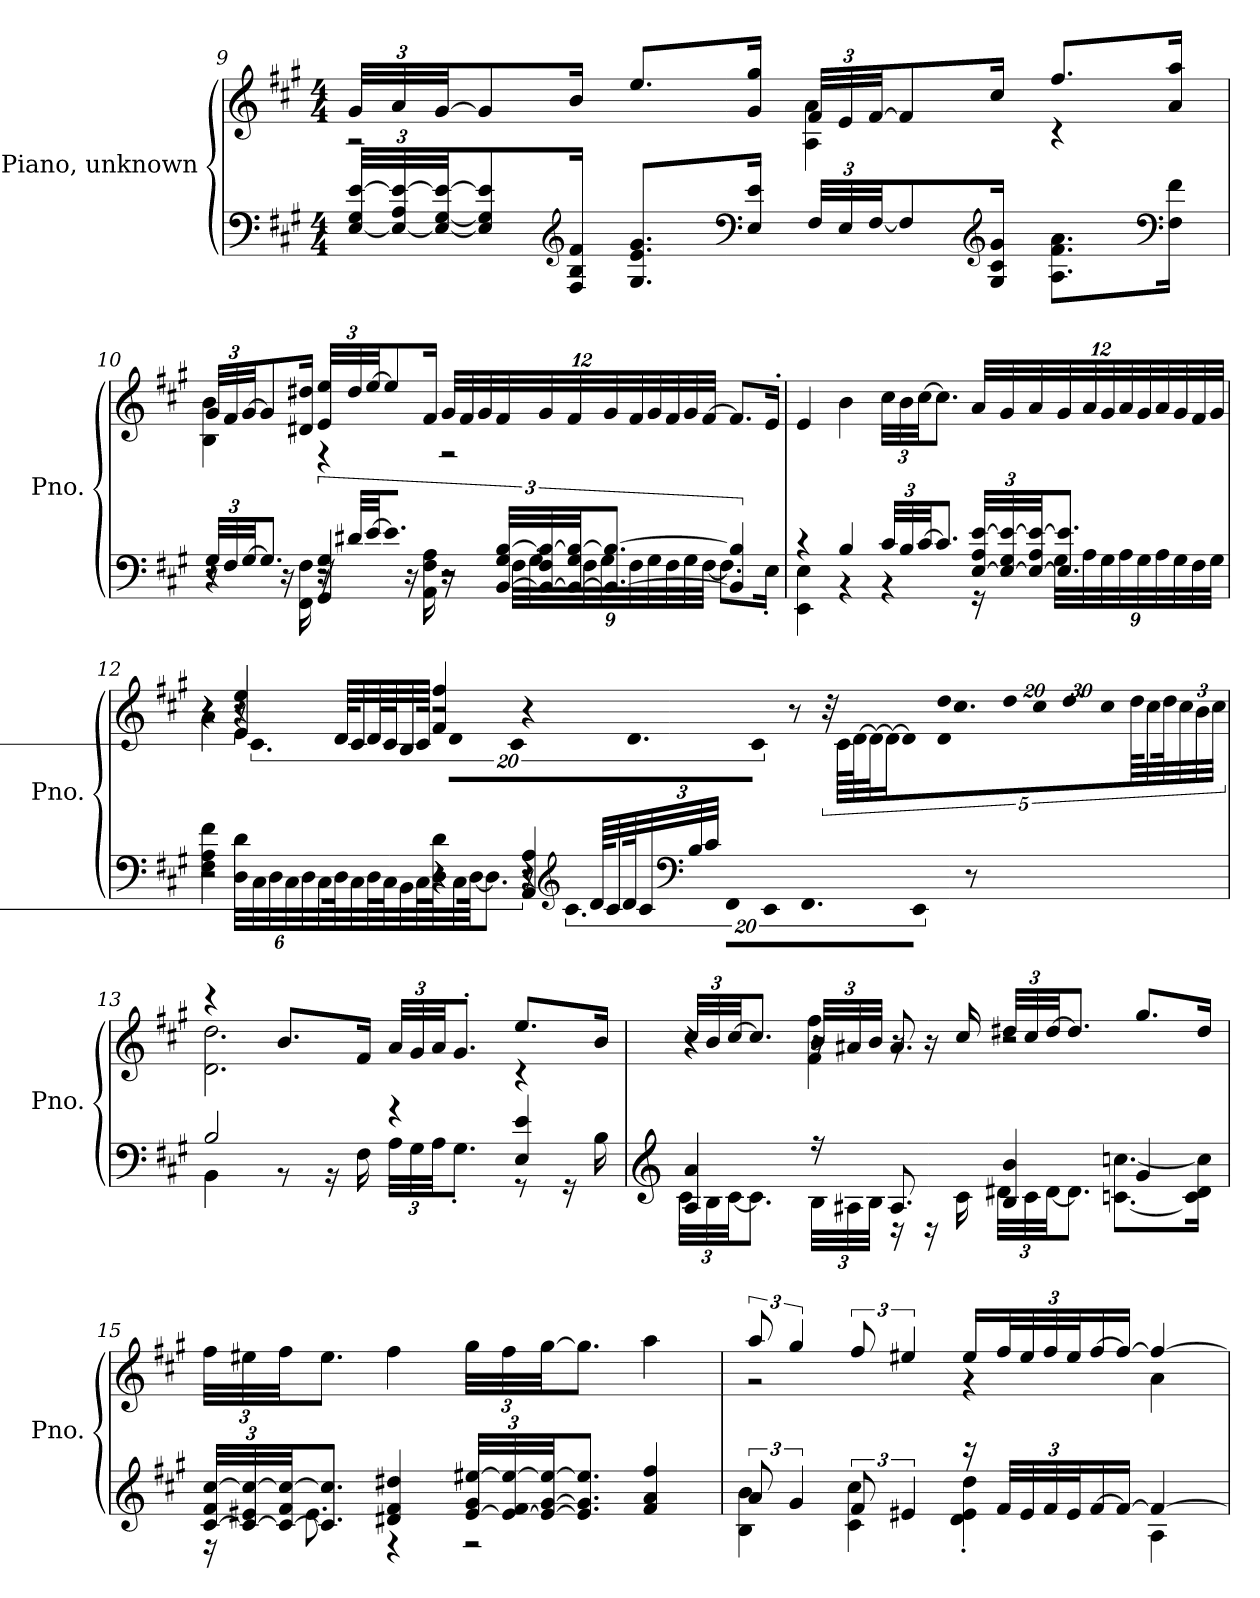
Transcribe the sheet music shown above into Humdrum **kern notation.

**kern	**kern
*part1	*part1
*staff2	*staff1
*I"Piano, unknown	*
*I'Pno.	*
!!LO:LB:g=z
*clefF4	*clefG2
*k[f#c#g#]	*k[f#c#g#]
*M4/4	*M4/4
*Xbrackettup	*Xbrackettup
=9	=9
*	*^
[48E/ 48G#/ [48e/LLL	48g#/LLL	2r
48E/_ 48A/ 48e/_	48a/	.
48E/_ [48G#/ 48e/_JJ	[48g#/JJ	.
8E/] 8G#/] 8e/]	8g#/]	.
*clefG2	*	*
16F#/ 16B/ 16f#/Jk	16b/Jk	.
8.G#/ 8.e/ 8.g#/L	8.ee/L	.
*clefF4	*	*
16E/ 16e/Jk	16g#/ 16gg#/Jk	.
48F#/LLL	48f#/LLL	4A\ 4a\
48E/	48e/	.
[48F#/JJ	[48f#/JJ	.
8F#/]	8f#/]	.
*clefG2	*	*
16G#/ 16c#/ 16g#/Jk	16cc#/Jk	.
8.A\ 8.f#\ 8.a\L	8.ff#/L	4r
*clefF4	*	*
16F#\ 16f#\Jk	16a/ 16aa/Jk	.
!!LO:PB:g=z	!!
=10	=10	=10
*^	*	*
*	*^	*	*
48G#/LLL	8r	4r	48g#/LLL	4B\ 4b\
48F#/	.	.	48f#/	.
[48G#/JJ	.	.	[48g#/JJ	.
8.G#/J]	.	.	8g#/]	.
.	16r	.	.	.
.	16FF#\ 16F#\	.	16d#X/ 16dd#X/Jk	.
*brackettup	*	*	*	*
48r	8r	4GG#/ 4G#/	48e/ 48ee/LLL	4r
48d#X/LLL	.	.	48dd#/	.
[48e/JJ	.	.	[48ee/JJ	.
8.e/J]	.	.	8ee/]	.
.	16r	.	.	.
.	16AA\ 16F#\ 16A\	.	16f#/Jk	.
*Xbrackettup	*	*	*	*
[48BB/ 48G#/ [48B/LLL	16r	2r	48g#/LLL	2r
48BB/_ 48F#/ 48B/_	.	.	48f#/	.
48BB/_ 48G#/ 48B/_JJ	.	.	48g#/	.
8.BB/_ 8.B/_J	48F#\LLL	.	48f#/	.
.	48G#\	.	48g#/	.
.	48F#\	.	48f#/	.
.	48G#\	.	48g#/	.
.	48F#\	.	48f#/	.
.	48G#\	.	48g#/	.
.	48F#\	.	48f#/	.
.	48G#\	.	48g#/	.
.	[48F#\JJJ	.	[48f#/JJJ	.
4BB/] 4B/]	8.F#\L]	.	8.f#/L]	.
.	16E'\Jk	.	16e'/Jk	.
*	*v	*v	*	*
*	*	*v	*v
!!LO:LB:g=z
=11	=11	=11
4r	4EE\ 4E\	4e/
4B/	4r	4b\
48c#/LLL	4r	48cc#\LLL
48B/	.	48b\
[48c#/JJ	.	[48cc#\JJ
8.c#/J]	.	8.cc#\J]
[48E/ 48A/ [48e/LLL	16r	48a/LLL
48E/_ 48G#/ 48e/_	.	48g#/
48E/_ 48A/ 48e/_JJ	.	48a/
8.E/] 8.e/]J	48G#\LLL	48g#/
.	48A\	48a/
.	48G#\	48g#/
.	48A\	48a/
.	48G#\	48g#/
.	48A\	48a/
.	48G#\	48g#/
.	48F#\	48f#/
.	48G#\JJJ	48g#/JJJ
!!LO:LB:g=z
=12	=12	=12
*	*^	*^
*	*	*	*	*^
2r	4F#\ 4A\ 4f#\	2r	4r	4a\	4r
*	*	*	*	*brackettup	*
!	!	!	!	!LO:N:vis=64	!
.	48D\ 48d\LLL	.	4e/ 4ee/	960%17r	8r
!	!	!	!	!LO:N:vis=64.	!
.	.	.	.	640%17c#\	.
.	48C#\	.	.	.	.
.	48D\	.	.	.	.
.	.	.	.	1920ryy	.
!	!	!	!	!LO:N:vis=64	!
.	.	.	.	960%17d\LLLL	.
!	!	!	!	!LO:N:vis=64	!
.	48C#\	.	.	960%17c#\	.
!	!	!	!	!LO:N:vis=64.	!
.	.	.	.	640%17d\	.
.	48D\	.	.	.	.
.	48C#\	.	.	.	.
.	.	.	.	1920ryy	.
!	!	!	!	!LO:N:vis=64	!
.	.	.	.	960%17c#\JJJJ	.
.	64D\K	.	.	8r	64d/KLLL
.	32C#\	.	.	.	32c#/
.	64D\L	.	.	.	64d/L
.	64C#\J	.	.	.	64c#/J
.	32BB\	.	.	.	32B/
.	64C#\L	.	.	.	64c#/JJJk
4r	64D\ 64d\J	4r	4f#/ 4ff#/	40r	2r
.	32C#\	.	.	.	.
.	.	.	.	80c#\LLLL	.
.	.	.	.	[80d\J	.
.	[64D\JJK	.	.	.	.
.	.	.	.	40d\J_	.
.	8.D\J]	.	.	.	.
.	.	.	.	20d\J_	.
.	.	.	.	8d\]	.
*	*brackettup	*	*	*	*
!	!LO:N:vis=64	!	!	!	!
*	*	*	*	*Xbrackettup	*
!	!	!	!	!LO:N:vis=64	!
8r	960%17r	4AA/ 4A/	4r	960%17d\ 960%17dd\LLL	.
*clefG2	*	*	*	*	*
!	!LO:N:vis=64.	!	!	!LO:N:vis=64.	!
.	640%17c#\	.	.	640%17cc#\	.
.	1920ryy	.	.	1920ryy	.
!	!LO:N:vis=64	!	!	!LO:N:vis=64	!
.	960%17d\LLLL	.	.	960%17dd\	.
!	!LO:N:vis=64	!	!	!LO:N:vis=64	!
.	960%17c#\	.	.	960%17cc#\	.
!	!LO:N:vis=64.	!	!	!LO:N:vis=64.	!
.	640%17d\	.	.	640%17dd\	.
.	1920ryy	.	.	1920ryy	.
!	!LO:N:vis=64	!	!	!LO:N:vis=64	!
.	960%17c#\JJJJ	.	.	960%17cc#\	.
64d/KLLL	8r	.	.	64dd\J	.
32c#/	.	.	.	32cc#\	.
64d/K	.	.	.	64dd\K	.
*Xbrackettup	*	*	*	*	*
48c#/	.	.	.	48cc#\	.
*clefF4	*	*	*	*	*
48B/	.	.	.	48b\	.
48c#/JJJ	.	.	.	48cc#\JJJ	.
*	*v	*v	*	*	*
*	*	*	*v	*v
!!LO:LB:g=z
=13	=13	=13	=13
2B/	4BB\	4r	2.d\ 2.dd\
.	8r	8.b/L	.
.	16r	.	.
.	16F#\	16f#/Jk	.
4r	48A\LLL	48a/LLL	.
.	48G#\	48g#/	.
.	48A\JJ	48a/JJ	.
.	8.G#'\J	8.g#'/J	.
4E/ 4e/	8r	8.ee/L	4r
.	16r	.	.
.	16B\	16b/Jk	.
*	*	*v	*v
=14	=14	=14
*clefG2	*	*
*	*	*^
*	*	*	*^
4A/ 4a/	48c#\LLL	48cc#/LLL	4r	4r
.	48B\	48b/	.	.
.	[48c#\JJ	[48cc#/JJ	.	.
.	8.c#\J]	8.cc#/J]	.	.
16r	48B\LLL	48b/LLL	4f#\ 4ff#\	16r
.	48A#X\	48a#X/	.	.
.	48B\JJJ	48b/JJJ	.	.
8.A#/	16r	16r	.	8.a#/
.	16r	16r	.	.
.	16c#\	16cc#/	.	.
4B/ 4b/	48d#X\LLL	48dd#X/LLL	2r	2r
.	48c#\	48cc#/	.	.
.	[48d#\JJ	[48dd#/JJ	.	.
.	8.d#\J]	8.dd#/J]	.	.
4g#/	[8.cn\ [8.ccn\L	8.gg#/L	.	.
.	16c\] 16d#\ 16cc\]Jk	16dd#/Jk	.	.
*	*	*v	*v	*v
!!LO:LB:g=z
=15	=15	=15
[48c#/ 48f#/ [48cc#/LLL	16r	48ff#\LLL
48c#/_ 48e#X/ 48cc#/_	.	48ee#X\
48c#/_ 48f#/ 48cc#/_JJ	.	48ff#\JJ
8.c#/] 8.cc#/]J	8.e#\	8.ee#\J
4d#X/ 4f#/ 4dd#X/	4r	4ff#\
[48e#/ 48g#/ [48ee#X/LLL	2r	48gg#\LLL
48e#/_ 48f#/ 48ee#/_	.	48ff#\
48e#/_ [48g#/ 48ee#/_JJ	.	[48gg#\JJ
8.e#/] 8.g#/] 8.ee#/]J	.	8.gg#\J]
4f#/ 4a/ 4ff#/	.	4aa\
=16	=16	=16
*brackettup	*	*brackettup
*	*	*^
12a/	4B\ 4b\	12aa/	2r
6g#/	.	6gg#/	.
12f#/	4c#\ 4cc#\	12ff#/	.
6e#X/	.	6ee#X/	.
16r	4d\' 4e#\' 4dd\'	16ee#/LL	4r
*Xbrackettup	*	*Xbrackettup	*
48f#/LLL	.	48ff#/L	.
48e#/	.	48ee#/	.
48f#/	.	48ff#/	.
48e#/J	.	48ee#/J	.
[24f#/	.	[24ff#/	.
16f#/JJ_	.	16ff#/JJ_	.
4f#/_	4A\	4ff#/_	4a\
*v	*v	*	*
*	*v	*v
=	=
*-	*-
